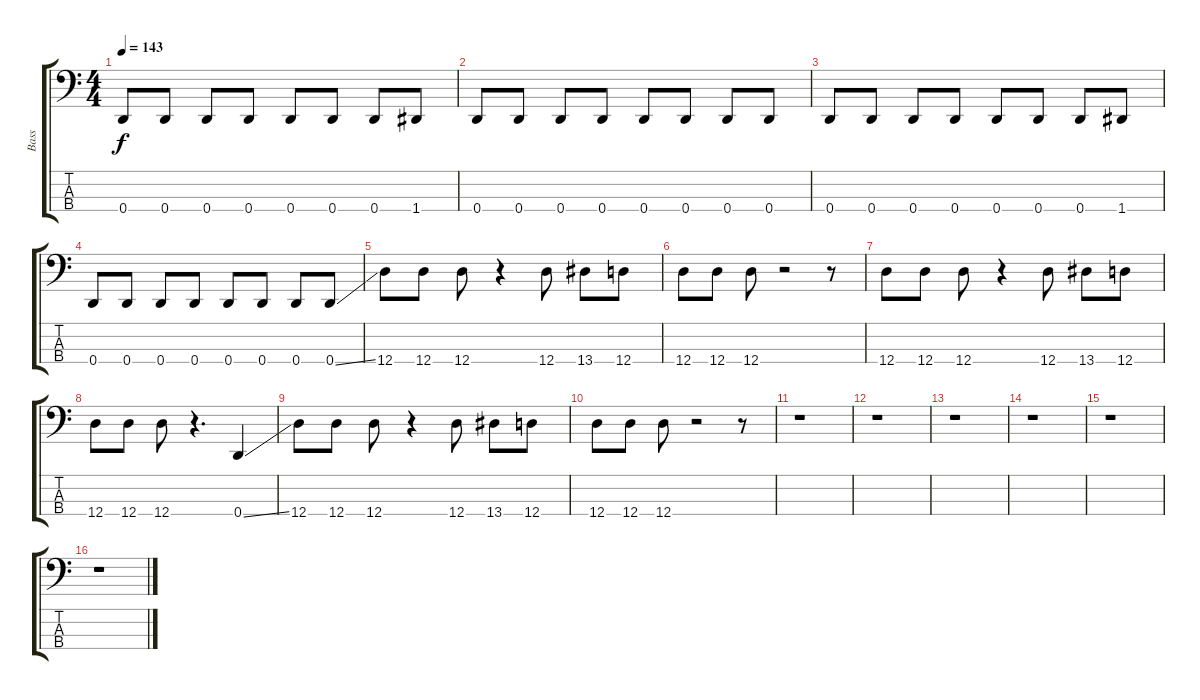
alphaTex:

\track ("Bass" "Bass") {instrument electricbasspick}
\staff {score tabs}
\tuning (G2 D2 A1 D1) {hide}
\ts (4 4)
\tempo 143
\clef f4
\ks c
0.4.8{dy f} 0.4.8 0.4.8 0.4.8 0.4.8 0.4.8 0.4.8 1.4.8 |
0.4.8 0.4.8 0.4.8 0.4.8 0.4.8 0.4.8 0.4.8 0.4.8 |
0.4.8 0.4.8 0.4.8 0.4.8 0.4.8 0.4.8 0.4.8 1.4.8 |
0.4.8 0.4.8 0.4.8 0.4.8 0.4.8 0.4.8 0.4.8 0.4{ss}.8 |
12.4.8 12.4.8 12.4.8 r.4 12.4.8 13.4.8 12.4.8 |
12.4.8 12.4.8 12.4.8 r.2 r.8 |
12.4.8 12.4.8 12.4.8 r.4 12.4.8 13.4.8 12.4.8 |
12.4.8 12.4.8 12.4.8 r.4{d} 0.4{ss}.4 |
12.4.8 12.4.8 12.4.8 r.4 12.4.8 13.4.8 12.4.8 |
12.4.8 12.4.8 12.4.8 r.2 r.8 |
r.1 |
r.1 |
r.1 |
r.1 |
r.1 |
r.1
